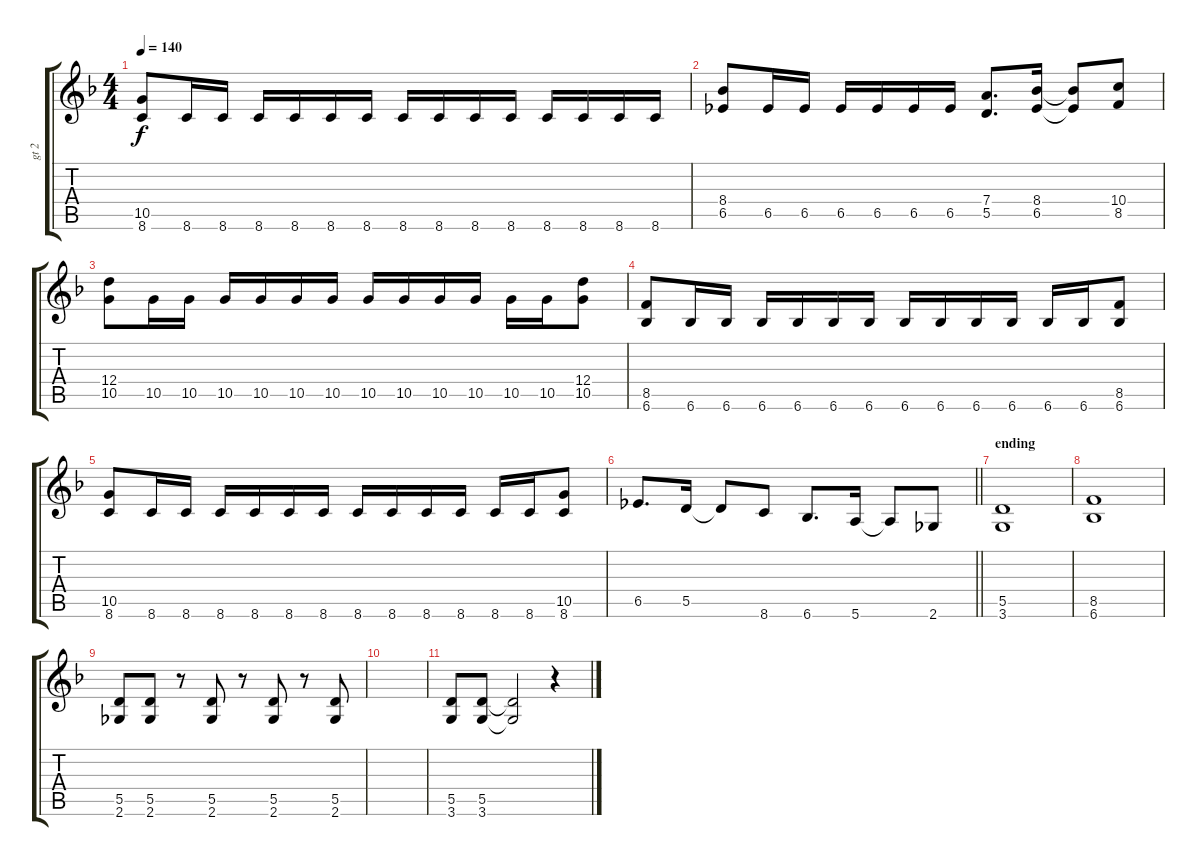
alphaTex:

\track ("gt 2" "gt 2") {instrument distortionguitar}
\staff {score tabs}
\tuning (E4 B3 G3 D3 A2 E2) {hide}
\ts (4 4)
\tempo 140
\clef g2
\ks dminor
(10.5 8.6).8{dy f} 8.6.16 8.6.16 8.6.16 8.6.16 8.6.16 8.6.16 8.6.16 8.6.16 8.6.16 8.6.16 8.6.16 8.6.16 8.6.16 8.6.16 |
(8.4 6.5).8 6.5.16 6.5.16 6.5.16 6.5.16 6.5.16 6.5.16 (7.4 5.5).8{d} (8.4 6.5).16 (8.4{t} 6.5{t}).8 (10.4 8.5).8 |
(12.4 10.5).8 10.5.16 10.5.16 10.5.16 10.5.16 10.5.16 10.5.16 10.5.16 10.5.16 10.5.16 10.5.16 10.5.16 10.5.16 (12.4 10.5).8 |
(8.5 6.6).8 6.6.16 6.6.16 6.6.16 6.6.16 6.6.16 6.6.16 6.6.16 6.6.16 6.6.16 6.6.16 6.6.16 6.6.16 (8.5 6.6).8 |
(10.5 8.6).8 8.6.16 8.6.16 8.6.16 8.6.16 8.6.16 8.6.16 8.6.16 8.6.16 8.6.16 8.6.16 8.6.16 8.6.16 (10.5 8.6).8 |
\barLineRight lightlight
6.5.8{d} 5.5.16 5.5{t}.8 8.6.8 6.6.8{d} 5.6.16 5.6{t}.8 2.6.8 |
\section ("" "ending")
(5.5 3.6).1 |
(8.5 6.6).1 |
(5.5 2.6).8 (5.5 2.6).8 r.8 (5.5 2.6).8 r.8 (5.5 2.6).8 r.8 (5.5 2.6).8 |
|
(5.5 3.6).8 (5.5 3.6).8 (5.5{t} 3.6{t}).2 r.4
